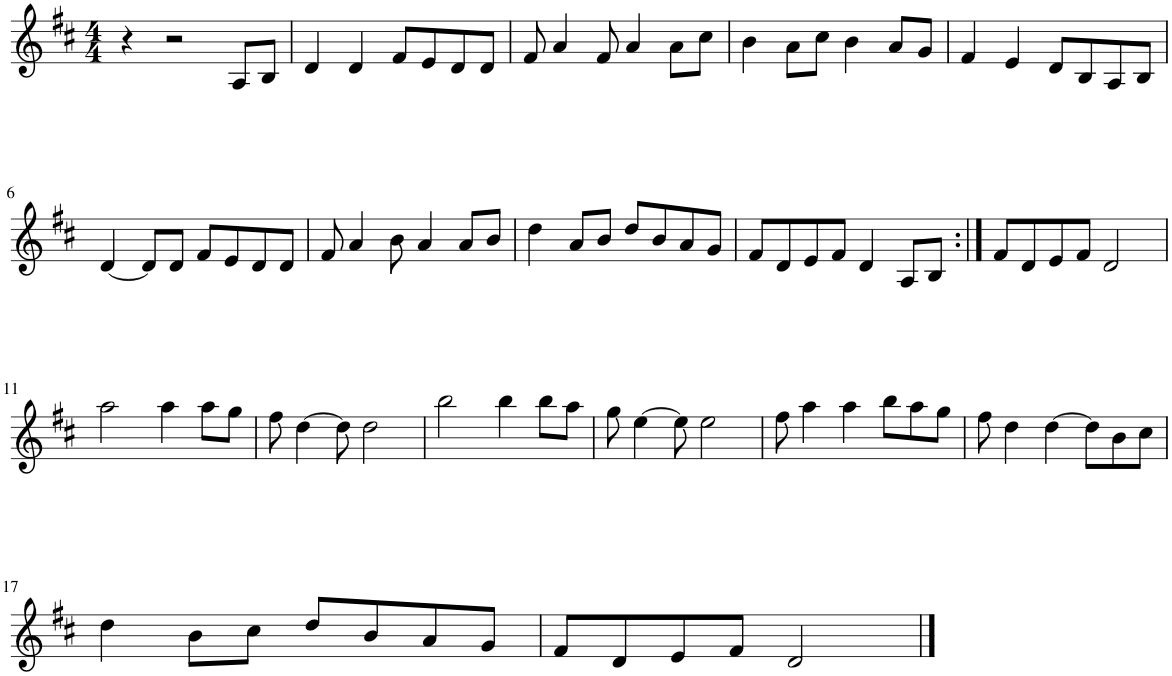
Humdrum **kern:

**kern
*part1
*staff1
*I"Grand Piano
*I'Pno
*clefG2
*k[f#c#]
*M4/4
=1
4r
2r
8A/L
8B/J
=2
4d/
4d/
8f#/L
8e/
8d/
8d/J
=3
8f#/
4a/
8f#/
4a/
8a\L
8cc#\J
=4
4b\
8a\L
8cc#\J
4b\
8a/L
8g/J
=5
4f#/
4e/
8d/L
8B/
8A/
8B/J
!!LO:LB:g=z
=6
[4d/
8d/L]
8d/J
8f#/L
8e/
8d/
8d/J
=7
8f#/
4a/
8b\
4a/
8a/L
8b/J
=8
4dd\
8a/L
8b/J
8dd/L
8b/
8a/
8g/J
=9
8f#/L
8d/
8e/
8f#/J
4d/
8A/L
8B/J
=10:|!
8f#/L
8d/
8e/
8f#/J
2d/
!!LO:LB:g=z
=11
2aa\
4aa\
8aa\L
8gg\J
=12
8ff#\
[4dd\
8dd\]
2dd\
=13
2bb\
4bb\
8bb\L
8aa\J
=14
8gg\
[4ee\
8ee\]
2ee\
=15
8ff#\
4aa\
4aa\
8bb\L
8aa\
8gg\J
=16
8ff#\
4dd\
[4dd\
8dd\L]
8b\
8cc#\J
!!LO:LB:g=z
=17
4dd\
8b\L
8cc#\J
8dd/L
8b/
8a/
8g/J
=18
8f#/L
8d/
8e/
8f#/J
2d/
==
*-
